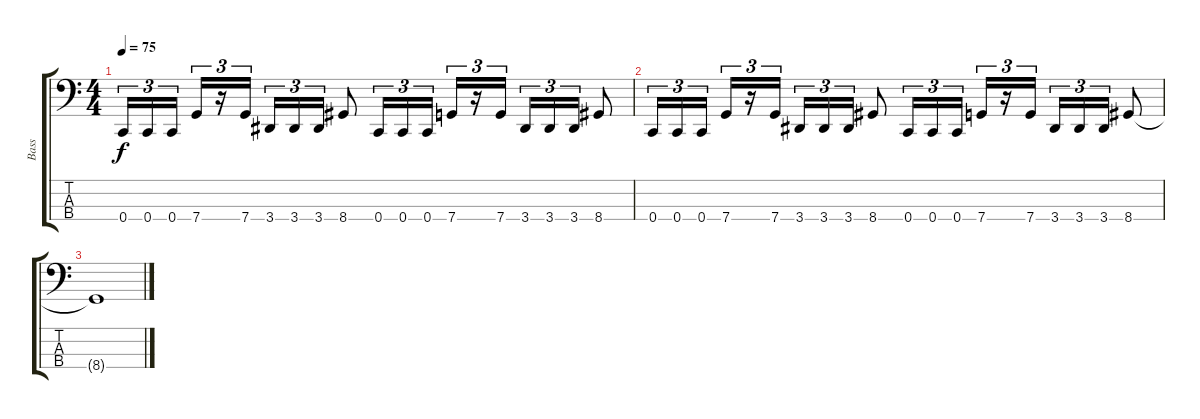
\track ("Bass" "Bass") {instrument electricbassfinger}
\staff {score tabs}
\tuning (F2 C2 G1 C1) {hide}
\ts (4 4)
\tempo 75
\clef f4
\ks c
0.4.16{tu (3 2) dy f} 0.4.16{tu (3 2)} 0.4.16{tu (3 2)} 7.4.16{tu (3 2)} r.16{tu (3 2)} 7.4.16{tu (3 2)} 3.4.16{tu (3 2)} 3.4.16{tu (3 2)} 3.4.16{tu (3 2)} 8.4.8 0.4.16{tu (3 2)} 0.4.16{tu (3 2)} 0.4.16{tu (3 2)} 7.4.16{tu (3 2)} r.16{tu (3 2)} 7.4.16{tu (3 2)} 3.4.16{tu (3 2)} 3.4.16{tu (3 2)} 3.4.16{tu (3 2)} 8.4.8 |
0.4.16{tu (3 2)} 0.4.16{tu (3 2)} 0.4.16{tu (3 2)} 7.4.16{tu (3 2)} r.16{tu (3 2)} 7.4.16{tu (3 2)} 3.4.16{tu (3 2)} 3.4.16{tu (3 2)} 3.4.16{tu (3 2)} 8.4.8 0.4.16{tu (3 2)} 0.4.16{tu (3 2)} 0.4.16{tu (3 2)} 7.4.16{tu (3 2)} r.16{tu (3 2)} 7.4.16{tu (3 2)} 3.4.16{tu (3 2)} 3.4.16{tu (3 2)} 3.4.16{tu (3 2)} 8.4.8 |
8.4{t}.1
